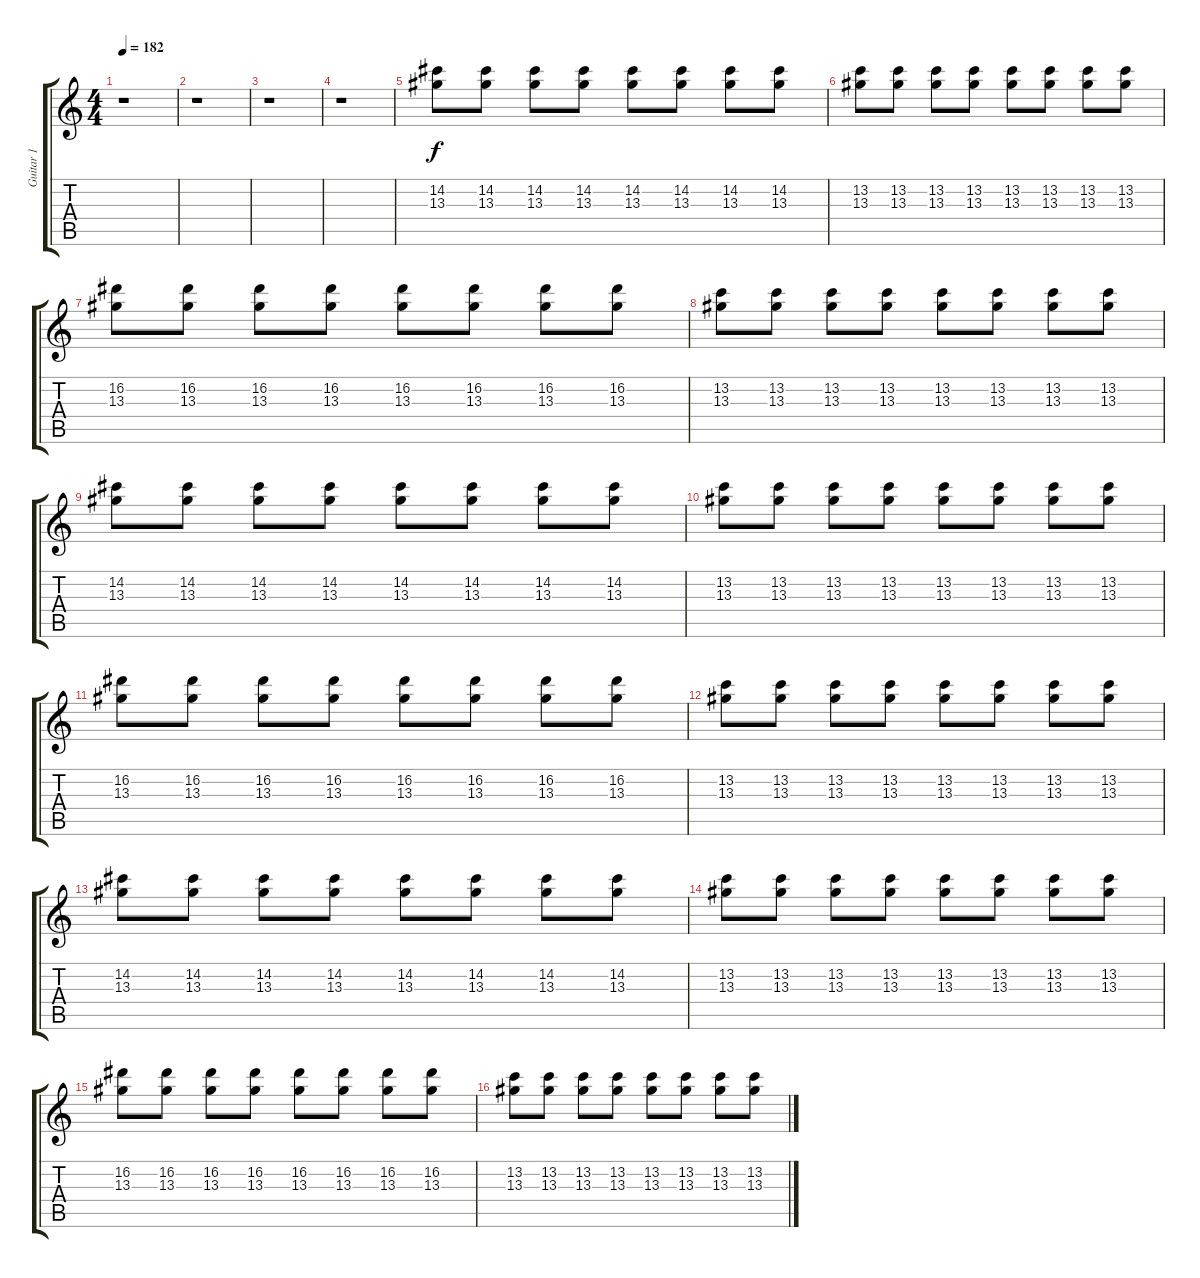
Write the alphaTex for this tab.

\track ("Guitar 1" "Guitar 1") {instrument acousticguitarnylon}
\staff {score tabs}
\tuning (E4 B3 G3 D3 A2 E2) {hide}
\ts (4 4)
\tempo 182
\clef g2
\ks c
r.1{dy f} |
r.1 |
r.1 |
r.1 |
(14.2 13.3).8 (14.2 13.3).8 (14.2 13.3).8 (14.2 13.3).8 (14.2 13.3).8 (14.2 13.3).8 (14.2 13.3).8 (14.2 13.3).8 |
(13.2 13.3).8 (13.2 13.3).8 (13.2 13.3).8 (13.2 13.3).8 (13.2 13.3).8 (13.2 13.3).8 (13.2 13.3).8 (13.2 13.3).8 |
(16.2 13.3).8 (16.2 13.3).8 (16.2 13.3).8 (16.2 13.3).8 (16.2 13.3).8 (16.2 13.3).8 (16.2 13.3).8 (16.2 13.3).8 |
(13.2 13.3).8 (13.2 13.3).8 (13.2 13.3).8 (13.2 13.3).8 (13.2 13.3).8 (13.2 13.3).8 (13.2 13.3).8 (13.2 13.3).8 |
(14.2 13.3).8 (14.2 13.3).8 (14.2 13.3).8 (14.2 13.3).8 (14.2 13.3).8 (14.2 13.3).8 (14.2 13.3).8 (14.2 13.3).8 |
(13.2 13.3).8 (13.2 13.3).8 (13.2 13.3).8 (13.2 13.3).8 (13.2 13.3).8 (13.2 13.3).8 (13.2 13.3).8 (13.2 13.3).8 |
(16.2 13.3).8 (16.2 13.3).8 (16.2 13.3).8 (16.2 13.3).8 (16.2 13.3).8 (16.2 13.3).8 (16.2 13.3).8 (16.2 13.3).8 |
(13.2 13.3).8 (13.2 13.3).8 (13.2 13.3).8 (13.2 13.3).8 (13.2 13.3).8 (13.2 13.3).8 (13.2 13.3).8 (13.2 13.3).8 |
(14.2 13.3).8 (14.2 13.3).8 (14.2 13.3).8 (14.2 13.3).8 (14.2 13.3).8 (14.2 13.3).8 (14.2 13.3).8 (14.2 13.3).8 |
(13.2 13.3).8 (13.2 13.3).8 (13.2 13.3).8 (13.2 13.3).8 (13.2 13.3).8 (13.2 13.3).8 (13.2 13.3).8 (13.2 13.3).8 |
(16.2 13.3).8 (16.2 13.3).8 (16.2 13.3).8 (16.2 13.3).8 (16.2 13.3).8 (16.2 13.3).8 (16.2 13.3).8 (16.2 13.3).8 |
(13.2 13.3).8 (13.2 13.3).8 (13.2 13.3).8 (13.2 13.3).8 (13.2 13.3).8 (13.2 13.3).8 (13.2 13.3).8 (13.2 13.3).8
